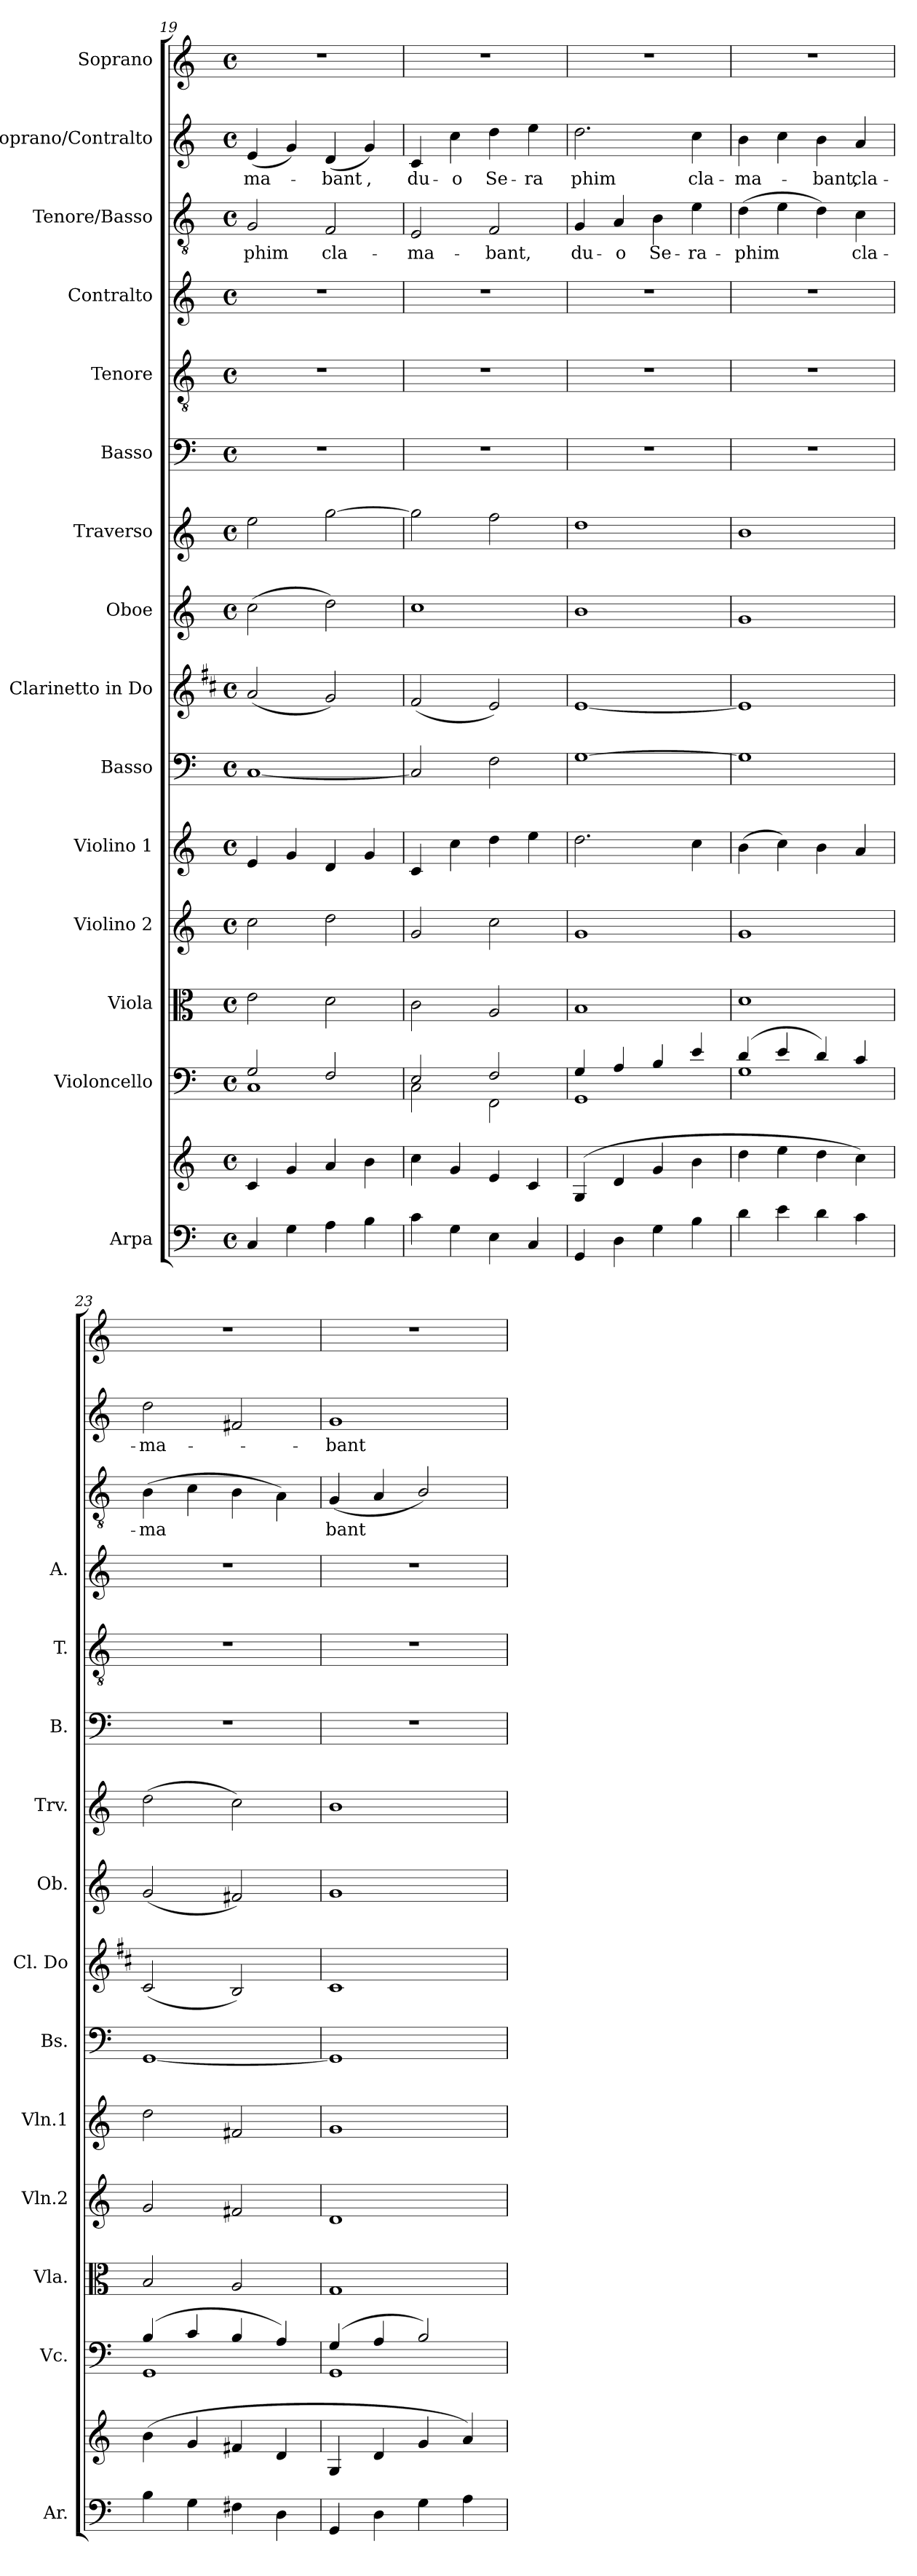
**kern	**kern	**kern	**kern	**kern	**kern	**kern	**kern	**kern	**kern	**kern	**kern	**kern	**kern	**text	**kern	**text	**kern
*part15	*part15	*part14	*part13	*part12	*part11	*part10	*part9	*part8	*part7	*part6	*part5	*part4	*part3	*part3	*part2	*part2	*part1
*staff16	*staff15	*staff14	*staff13	*staff12	*staff11	*staff10	*staff9	*staff8	*staff7	*staff6	*staff5	*staff4	*staff3	*staff3	*staff2	*staff2	*staff1
*I"Arpa	*	*I"Violoncello	*I"Viola	*I"Violino 2	*I"Violino 1	*I"Basso	*I"Clarinetto in Do	*I"Oboe	*I"Traverso	*I"Basso	*I"Tenore	*I"Contralto	*I"Tenore/Basso	*	*I"Soprano/Contralto	*	*I"Soprano
*I'Ar.	*	*I'Vc.	*I'Vla.	*I'Vln.2	*I'Vln.1	*I'Bs.	*I'Cl. Do	*I'Ob.	*I'Trv.	*I'B.	*I'T.	*I'A.	*	*	*	*	*
*clefF4	*clefG2	*clefF4	*clefC3	*clefG2	*clefG2	*clefF4	*clefG2	*clefG2	*clefG2	*clefF4	*clefGv2	*clefG2	*clefGv2	*	*clefG2	*	*clefG2
*	*	*	*	*	*	*ITrd7c12	*ITrd1c2	*	*	*	*	*	*	*	*	*	*
*k[]	*k[]	*k[]	*k[]	*k[]	*k[]	*k[]	*k[]	*k[]	*k[]	*k[]	*k[]	*k[]	*k[]	*	*k[]	*	*k[]
*M4/4	*M4/4	*M4/4	*M4/4	*M4/4	*M4/4	*M4/4	*M4/4	*M4/4	*M4/4	*M4/4	*M4/4	*M4/4	*M4/4	*	*M4/4	*	*M4/4
*met(c)	*met(c)	*met(c)	*met(c)	*met(c)	*met(c)	*met(c)	*met(c)	*met(c)	*met(c)	*met(c)	*met(c)	*met(c)	*met(c)	*	*met(c)	*	*met(c)
=19	=19	=19	=19	=19	=19	=19	=19	=19	=19	=19	=19	=19	=19	=19	=19	=19	=19
*	*	*^	*	*	*	*	*	*	*	*	*	*	*	*	*	*	*
!	!	!	!	!	!	!	!	!	!	!	!	!	!	!	!LO:LY:b	!	!LO:LY:b	!
4C/	4c/	1C	2G/	2e\	2cc\	4e/	[1CC	(<2g/	(>2cc\	2ee\	1r	1r	1r	2G/	-phim	(<4e/	-ma-	1r
4G\	4g/	.	.	.	.	4g/	.	.	.	.	.	.	.	.	.	4g/)	.	.
!	!	!	!	!	!	!	!	!	!	!	!	!	!	!	!LO:LY:b	!	!LO:LY:b	!
4A\	4a/	.	2F/	2d\	2dd\	4d/	.	2f/)	2dd\)	[2gg\	.	.	.	2F/	cla-	(<4d/	-bant	.
!	!	!	!	!	!	!	!	!	!	!	!	!	!	!	!	!	!LO:LY:b	!
4B\	4b\	.	.	.	.	4g/	.	.	.	.	.	.	.	.	.	4g/)	,	.
!!LO:PB:g=z
=20	=20	=20	=20	=20	=20	=20	=20	=20	=20	=20	=20	=20	=20	=20	=20	=20	=20	=20
!	!	!	!	!	!	!	!	!	!	!	!	!	!	!	!LO:LY:b	!	!LO:LY:b	!
4c\	4cc\	2C\	2E/	2c\	2g/	4c/	2CC/]	(<2e/	1cc	2gg\]	1r	1r	1r	2E/	-ma-	4c/	du-	1r
!	!	!	!	!	!	!	!	!	!	!	!	!	!	!	!	!	!LO:LY:b	!
4G\	4g/	.	.	.	.	4cc\	.	.	.	.	.	.	.	.	.	4cc\	-o	.
!	!	!	!	!	!	!	!	!	!	!	!	!	!	!	!LO:LY:b	!	!LO:LY:b	!
4E\	4e/	2F/	2FF\	2A/	2cc\	4dd\	2FF\	2d/)	.	2ff\	.	.	.	2F/	-bant,	4dd\	Se-	.
!	!	!	!	!	!	!	!	!	!	!	!	!	!	!	!	!	!LO:LY:b	!
4C/	4c/	.	.	.	.	4ee\	.	.	.	.	.	.	.	.	.	4ee\	-ra	.
!!LO:PB:g=z
=21	=21	=21	=21	=21	=21	=21	=21	=21	=21	=21	=21	=21	=21	=21	=21	=21	=21	=21
!	!	!	!	!	!	!	!	!	!	!	!	!	!	!	!LO:LY:b	!	!LO:LY:b	!
4GG/	(>4G/	4G/	1GG	1B	1g	2.dd\	[1GG	[1d	1b	1dd	1r	1r	1r	4G/	du-	2.dd\	phim	1r
!	!	!	!	!	!	!	!	!	!	!	!	!	!	!	!LO:LY:b	!	!	!
4D\	4d/	4A/	.	.	.	.	.	.	.	.	.	.	.	4A/	-o	.	.	.
!	!	!	!	!	!	!	!	!	!	!	!	!	!	!	!LO:LY:b	!	!	!
4G\	4g/	4B/	.	.	.	.	.	.	.	.	.	.	.	4B\	Se-	.	.	.
!	!	!	!	!	!	!	!	!	!	!	!	!	!	!	!LO:LY:b	!	!LO:LY:b	!
4B\	4b\	4e/	.	.	.	4cc\	.	.	.	.	.	.	.	4e\	-ra-	4cc\	cla-	.
=22	=22	=22	=22	=22	=22	=22	=22	=22	=22	=22	=22	=22	=22	=22	=22	=22	=22	=22
!	!	!	!	!	!	!	!	!	!	!	!	!	!	!	!LO:LY:b	!	!LO:LY:b	!
4d\	4dd\	(>4d/	1G	1d	1g	(>4b\	1GG]	1d]	1g	1b	1r	1r	1r	(>4d\	-phim	4b\	-ma-	1r
4e\	4ee\	4e/	.	.	.	4cc\)	.	.	.	.	.	.	.	4e\	.	4cc\	.	.
!	!	!	!	!	!	!	!	!	!	!	!	!	!	!	!	!	!LO:LY:b	!
4d\	4dd\	4d/)	.	.	.	4b\	.	.	.	.	.	.	.	4d\)	.	4b\	-bant,	.
!	!	!	!	!	!	!	!	!	!	!	!	!	!	!	!LO:LY:b	!	!LO:LY:b	!
4c\	4cc\)	4c/	.	.	.	4a/	.	.	.	.	.	.	.	4c\	cla-	4a/	cla-	.
=23	=23	=23	=23	=23	=23	=23	=23	=23	=23	=23	=23	=23	=23	=23	=23	=23	=23	=23
!	!	!	!	!	!	!	!	!	!	!	!	!	!	!	!LO:LY:b	!	!LO:LY:b	!
4B\	(>4b\	(>4B/	1GG	2B/	2g/	2dd\	[1GGG	(<2B/	(<2g/	(>2dd\	1r	1r	1r	(>4B\	-ma	2dd\	-ma-	1r
4G\	4g/	4c/	.	.	.	.	.	.	.	.	.	.	.	4c\	.	.	.	.
4F#X\	4f#X/	4B/	.	2A/	2f#X/	2f#X/	.	2A/)	2f#X/)	2cc\)	.	.	.	4B\	.	2f#X/	.	.
4D\	4d/	4A/)	.	.	.	.	.	.	.	.	.	.	.	4A\)	.	.	.	.
=24	=24	=24	=24	=24	=24	=24	=24	=24	=24	=24	=24	=24	=24	=24	=24	=24	=24	=24
!	!	!	!	!	!	!	!	!	!	!	!	!	!	!	!LO:LY:b	!	!LO:LY:b	!
4GG/	4G/	(>4G/	1GG	1G	1d	1g	1GGG]	1B	1g	1b	1r	1r	1r	(>4G/	bant	1g	-bant	1r
4D\	4d/	4A/	.	.	.	.	.	.	.	.	.	.	.	4A/	.	.	.	.
4G\	4g/	2B/)	.	.	.	.	.	.	.	.	.	.	.	2B/)	.	.	.	.
4A\	4a/)	.	.	.	.	.	.	.	.	.	.	.	.	.	.	.	.	.
*	*	*v	*v	*	*	*	*	*	*	*	*	*	*	*	*	*	*	*
=	=	=	=	=	=	=	=	=	=	=	=	=	=	=	=	=	=
*-	*-	*-	*-	*-	*-	*-	*-	*-	*-	*-	*-	*-	*-	*-	*-	*-	*-
